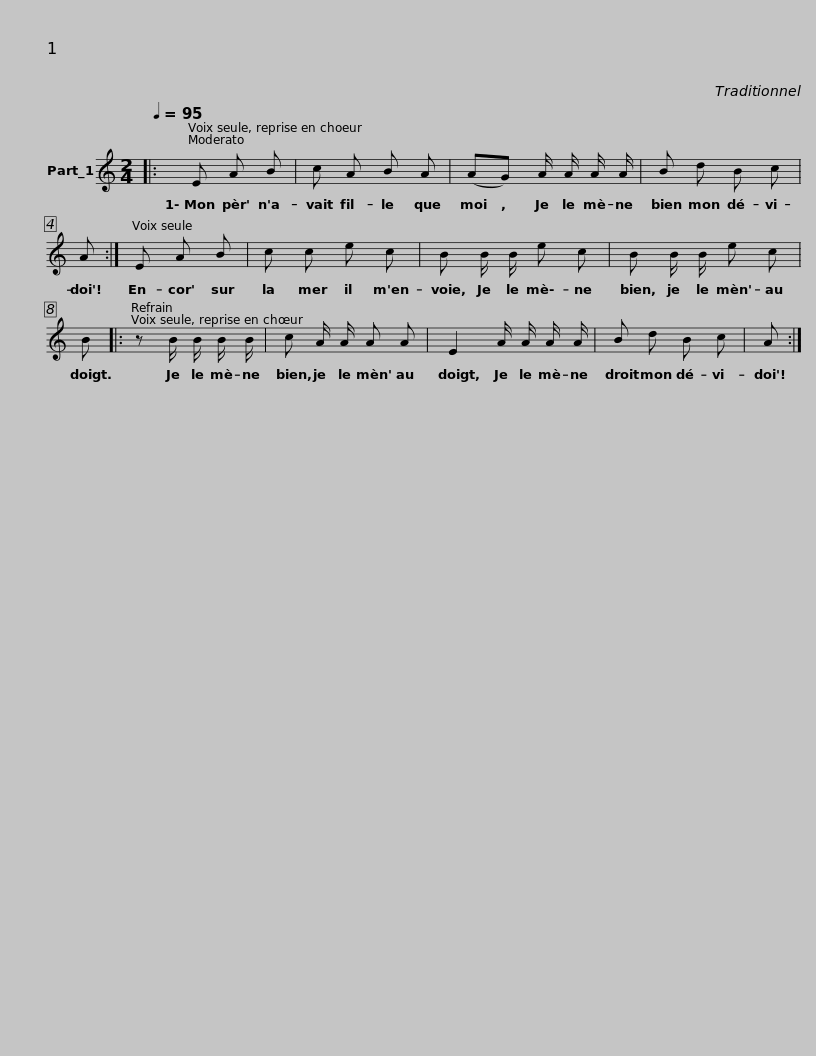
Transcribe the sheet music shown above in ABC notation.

X:1
L:1/8
Q:1/4=95
M:2/4
I:linebreak $
K:C
V:1 treble
V:1
|: E A B | c A B A | (AG) A/ A/ A/ A/ | B d B c | A :|$ %5
 E A B | c c e c | B B/ B/ e c | B B/ B/ e c | B |:$ %10
 z B/ B/ B/ B/ | c A/ A/ A A | E2 A/ A/ A/ A/ | B d B c | A :| %15
